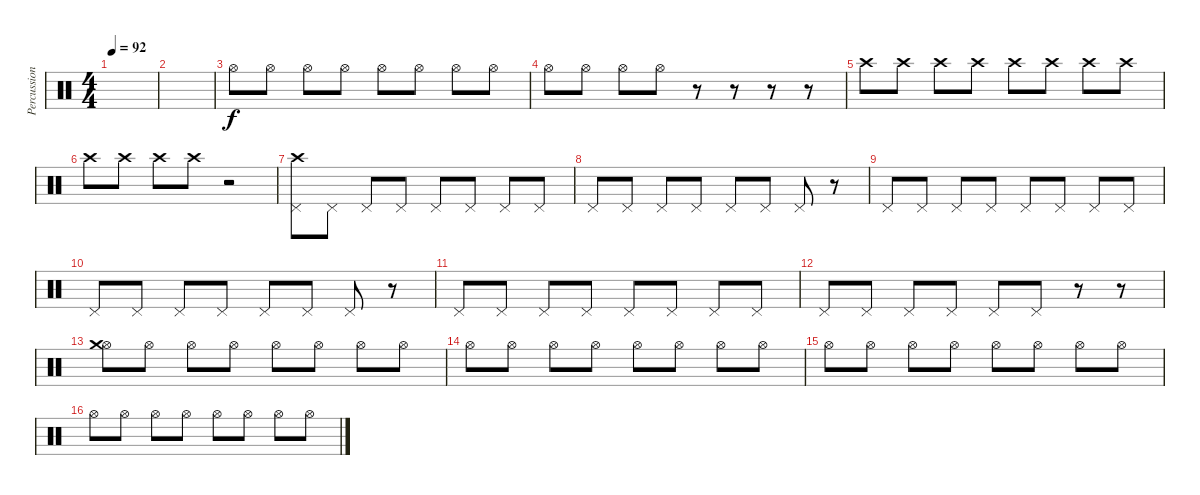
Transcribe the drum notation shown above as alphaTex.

\track ("Percussion" "Percussion") {instrument percussion}
\staff {score}
\articulation defaults
\ts (4 4)
\tempo 92
\clef neutral
\ks c
|
|
"Hi-Hat (open)".8 "Hi-Hat (open)".8 "Hi-Hat (open)".8 "Hi-Hat (open)".8 "Hi-Hat (open)".8 "Hi-Hat (open)".8 "Hi-Hat (open)".8 "Hi-Hat (open)".8 |
"Hi-Hat (open)".8 "Hi-Hat (open)".8 "Hi-Hat (open)".8 "Hi-Hat (open)".8 r.8 r.8 r.8 r.8 |
"Crash high (hit)".8 "Crash high (hit)".8 "Crash high (hit)".8 "Crash high (hit)".8 "Crash high (hit)".8 "Crash high (hit)".8 "Crash high (hit)".8 "Crash high (hit)".8 |
"Crash high (hit)".8 "Crash high (hit)".8 "Crash high (hit)".8 "Crash high (hit)".8 r.2 |
("Pedal Hi-Hat (hit)" "Crash high (hit)").8 "Pedal Hi-Hat (hit)".8 "Pedal Hi-Hat (hit)".8 "Pedal Hi-Hat (hit)".8 "Pedal Hi-Hat (hit)".8 "Pedal Hi-Hat (hit)".8 "Pedal Hi-Hat (hit)".8 "Pedal Hi-Hat (hit)".8 |
"Pedal Hi-Hat (hit)".8 "Pedal Hi-Hat (hit)".8 "Pedal Hi-Hat (hit)".8 "Pedal Hi-Hat (hit)".8 "Pedal Hi-Hat (hit)".8 "Pedal Hi-Hat (hit)".8 "Pedal Hi-Hat (hit)".8 r.8 |
"Pedal Hi-Hat (hit)".8 "Pedal Hi-Hat (hit)".8 "Pedal Hi-Hat (hit)".8 "Pedal Hi-Hat (hit)".8 "Pedal Hi-Hat (hit)".8 "Pedal Hi-Hat (hit)".8 "Pedal Hi-Hat (hit)".8 "Pedal Hi-Hat (hit)".8 |
"Pedal Hi-Hat (hit)".8 "Pedal Hi-Hat (hit)".8 "Pedal Hi-Hat (hit)".8 "Pedal Hi-Hat (hit)".8 "Pedal Hi-Hat (hit)".8 "Pedal Hi-Hat (hit)".8 "Pedal Hi-Hat (hit)".8 r.8 |
"Pedal Hi-Hat (hit)".8 "Pedal Hi-Hat (hit)".8 "Pedal Hi-Hat (hit)".8 "Pedal Hi-Hat (hit)".8 "Pedal Hi-Hat (hit)".8 "Pedal Hi-Hat (hit)".8 "Pedal Hi-Hat (hit)".8 "Pedal Hi-Hat (hit)".8 |
"Pedal Hi-Hat (hit)".8 "Pedal Hi-Hat (hit)".8 "Pedal Hi-Hat (hit)".8 "Pedal Hi-Hat (hit)".8 "Pedal Hi-Hat (hit)".8 "Pedal Hi-Hat (hit)".8 r.8 r.8 |
("Hi-Hat (open)" "Crash medium (hit)").8 "Hi-Hat (open)".8 "Hi-Hat (open)".8 "Hi-Hat (open)".8 "Hi-Hat (open)".8 "Hi-Hat (open)".8 "Hi-Hat (open)".8 "Hi-Hat (open)".8 |
"Hi-Hat (open)".8 "Hi-Hat (open)".8 "Hi-Hat (open)".8 "Hi-Hat (open)".8 "Hi-Hat (open)".8 "Hi-Hat (open)".8 "Hi-Hat (open)".8 "Hi-Hat (open)".8 |
"Hi-Hat (open)".8 "Hi-Hat (open)".8 "Hi-Hat (open)".8 "Hi-Hat (open)".8 "Hi-Hat (open)".8 "Hi-Hat (open)".8 "Hi-Hat (open)".8 "Hi-Hat (open)".8 |
"Hi-Hat (open)".8 "Hi-Hat (open)".8 "Hi-Hat (open)".8 "Hi-Hat (open)".8 "Hi-Hat (open)".8 "Hi-Hat (open)".8 "Hi-Hat (open)".8 "Hi-Hat (open)".8
